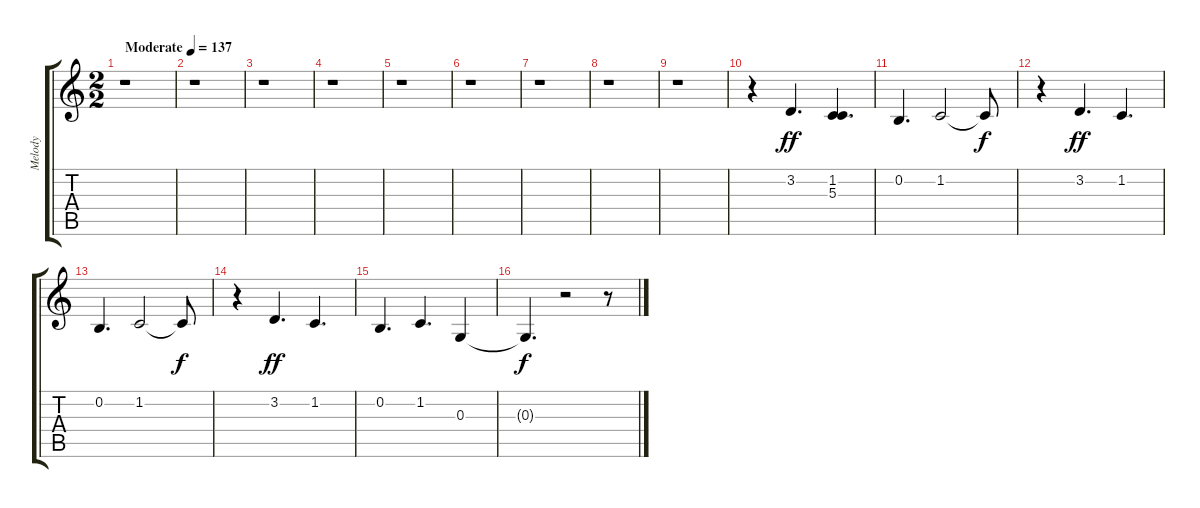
\track ("Melody" "Melody") {instrument vibraphone}
\staff {score tabs}
\tuning (E4 B3 G3 D3 A2 E2) {hide}
\ts (2 2)
\tempo (137 "Moderate")
\clef g2
\ks c
r.1{dy ff instrument vibraphone} |
r.1 |
r.1 |
r.1 |
r.1 |
r.1 |
r.1 |
r.1 |
r.1 |
r.4 3.2.4{d} (1.2 5.3).4{d} |
0.2.4{d} 1.2.2 1.2{t}.8{dy f} |
r.4 3.2.4{d dy ff} 1.2.4{d} |
0.2.4{d} 1.2.2 1.2{t}.8{dy f} |
r.4 3.2.4{d dy ff} 1.2.4{d} |
0.2.4{d} 1.2.4{d} 0.3.4 |
0.3{t}.4{d dy f} r.2 r.8
